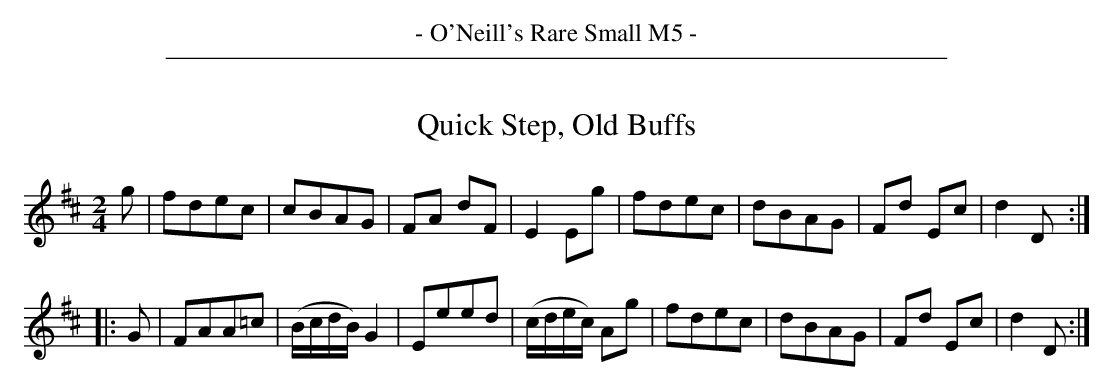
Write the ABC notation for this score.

X:1
T: Quick Step, Old Buffs
M: 2/4
L: 1/8
K: D
g |\
fdec | cBAG | FA dF | E2 Eg |\
fdec | dBAG | Fd Ec | d2 D :|
|: G |\
FAA=c | (B/c/d/B/) G2 | Eeed | (c/d/e/c/) Ag |\
fdec | dBAG | Fd Ec | d2 D :|
